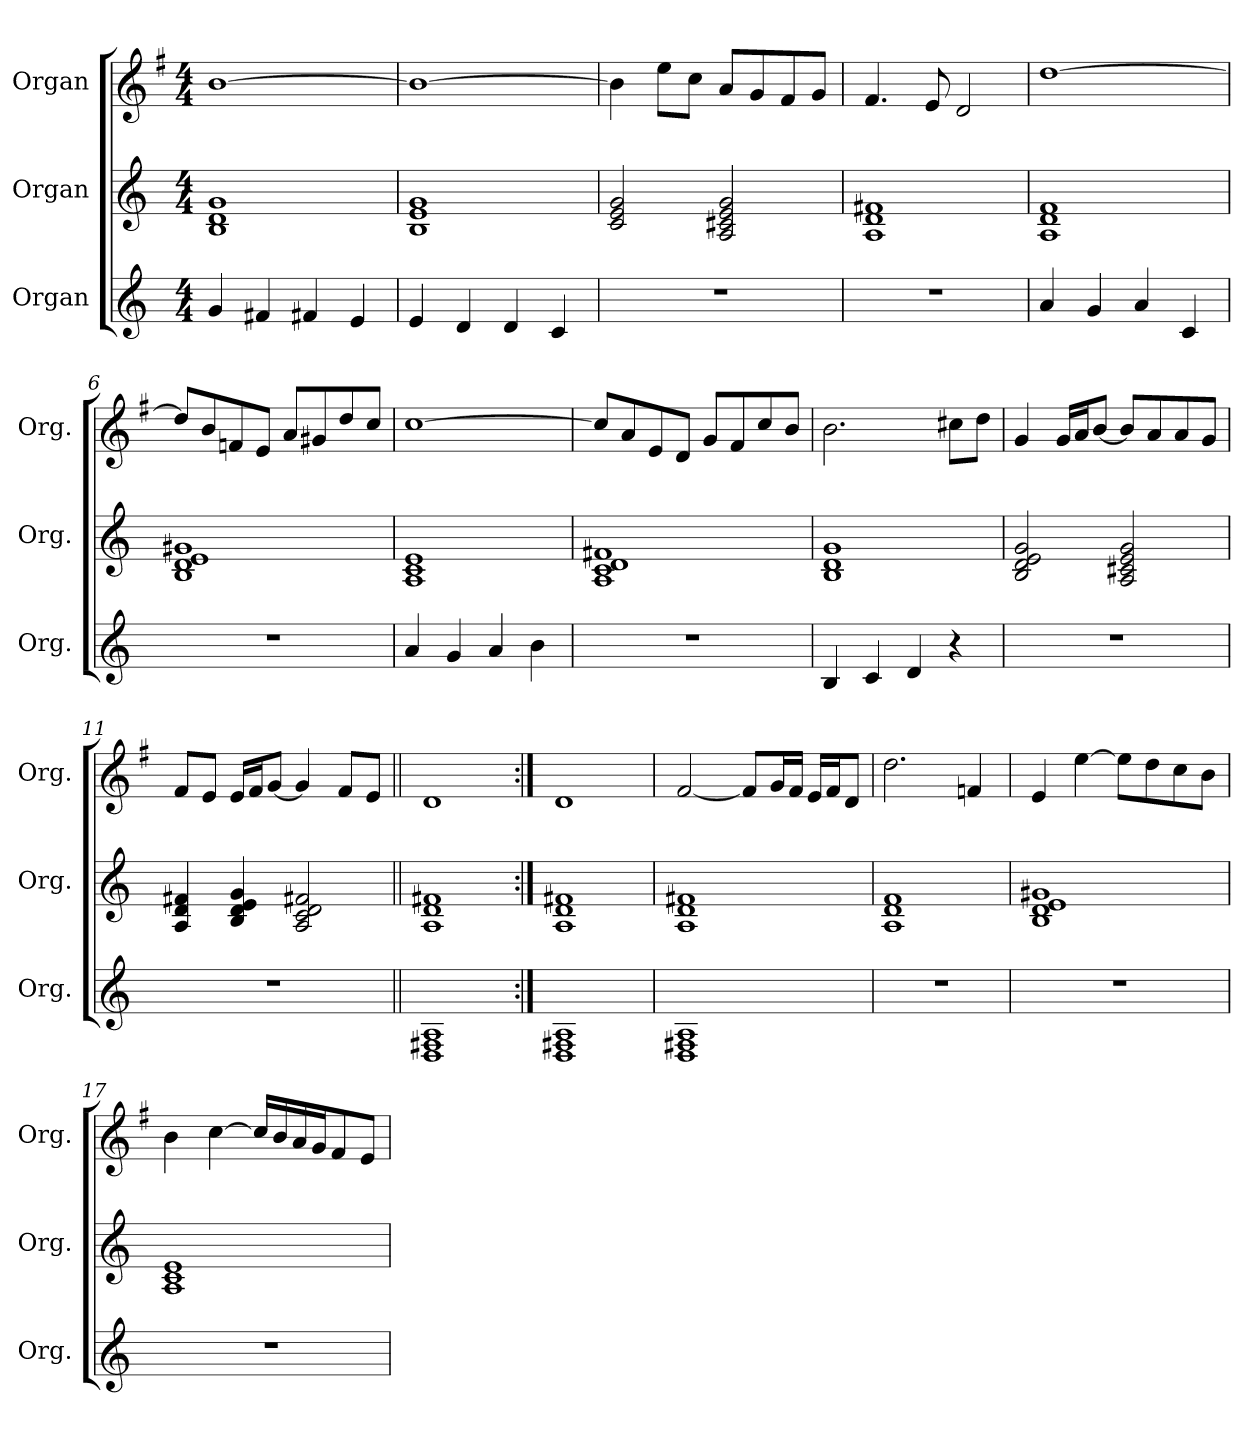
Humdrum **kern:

**kern	**kern	**kern
*part3	*part2	*part1
*staff3	*staff2	*staff1
*I"Organ	*I"Organ	*I"Organ
*I'Org.	*I'Org.	*I'Org.
*clefG2	*clefG2	*clefG2
*k[]	*k[]	*k[f#]
*C:	*C:	*G:
*M4/4	*M4/4	*M4/4
=1	=1	=1
4g/	1B 1d 1g	[1b
4f#X/	.	.
4f#X/	.	.
4e/	.	.
=2	=2	=2
4e/	1B 1e 1g	1b_
4d/	.	.
4d/	.	.
4c/	.	.
=3	=3	=3
1r	2c/ 2e/ 2g/	4b\]
.	.	8ee\L
.	.	8cc\J
.	2A/ 2c#X/ 2e/ 2g/	8a/L
.	.	8g/
.	.	8f#/
.	.	8g/J
=4	=4	=4
1r	1A 1d 1f#X	4.f#/
.	.	8e/
.	.	2d/
=5	=5	=5
4a/	1A 1d 1f	[1dd
4g/	.	.
4a/	.	.
4c/	.	.
=6	=6	=6
1r	1B 1d 1e 1g#X	8dd/L]
.	.	8b/
.	.	8fn/
.	.	8e/J
.	.	8a/L
.	.	8g#X/
.	.	8dd/
.	.	8cc/J
!!LO:LB:g=z
=7	=7	=7
4a/	1A 1c 1e	[1cc
4g/	.	.
4a/	.	.
4b\	.	.
=8	=8	=8
1r	1A 1c 1d 1f#X	8cc/L]
.	.	8a/
.	.	8e/
.	.	8d/J
.	.	8g/L
.	.	8f#/
.	.	8cc/
.	.	8b/J
=9	=9	=9
4B/	1B 1d 1g	2.b\
4c/	.	.
4d/	.	.
4r	.	8cc#X\L
.	.	8dd\J
=10	=10	=10
1r	2B/ 2d/ 2e/ 2g/	4g/
.	.	16g/LL
.	.	16a/J
.	.	[8b/J
.	2A/ 2c#X/ 2e/ 2g/	8b/L]
.	.	8a/
.	.	8a/
.	.	8g/J
=11	=11	=11
1r	4A/ 4d/ 4f#X/	8f#/L
.	.	8e/J
.	4B/ 4d/ 4e/ 4g/	16e/LL
.	.	16f#/J
.	.	[8g/J
.	2A/ 2c/ 2d/ 2f#X/	4g/]
.	.	8f#/L
.	.	8e/J
=12||	=12||	=12||
1D 1F#X 1A	1A 1d 1f#X	1d
=13:|!	=13:|!	=13:|!
1D 1F#X 1A	1A 1d 1f#X	1d
!!LO:LB:g=z
=14	=14	=14
1D 1F#X 1A	1A 1d 1f#X	[2f#/
.	.	8f#/L]
.	.	16g/L
.	.	16f#/JJ
.	.	16e/LL
.	.	16f#/J
.	.	8d/J
=15	=15	=15
1r	1A 1d 1f	2.dd\
.	.	4fn/
=16	=16	=16
1r	1B 1d 1e 1g#X	4e/
.	.	[4ee\
.	.	8ee\L]
.	.	8dd\
.	.	8cc\
.	.	8b\J
=17	=17	=17
1r	1A 1c 1e	4b\
.	.	[4cc\
.	.	16cc/LL]
.	.	16b/
.	.	16a/
.	.	16g/J
.	.	8f#/
.	.	8e/J
=	=	=
*-	*-	*-
